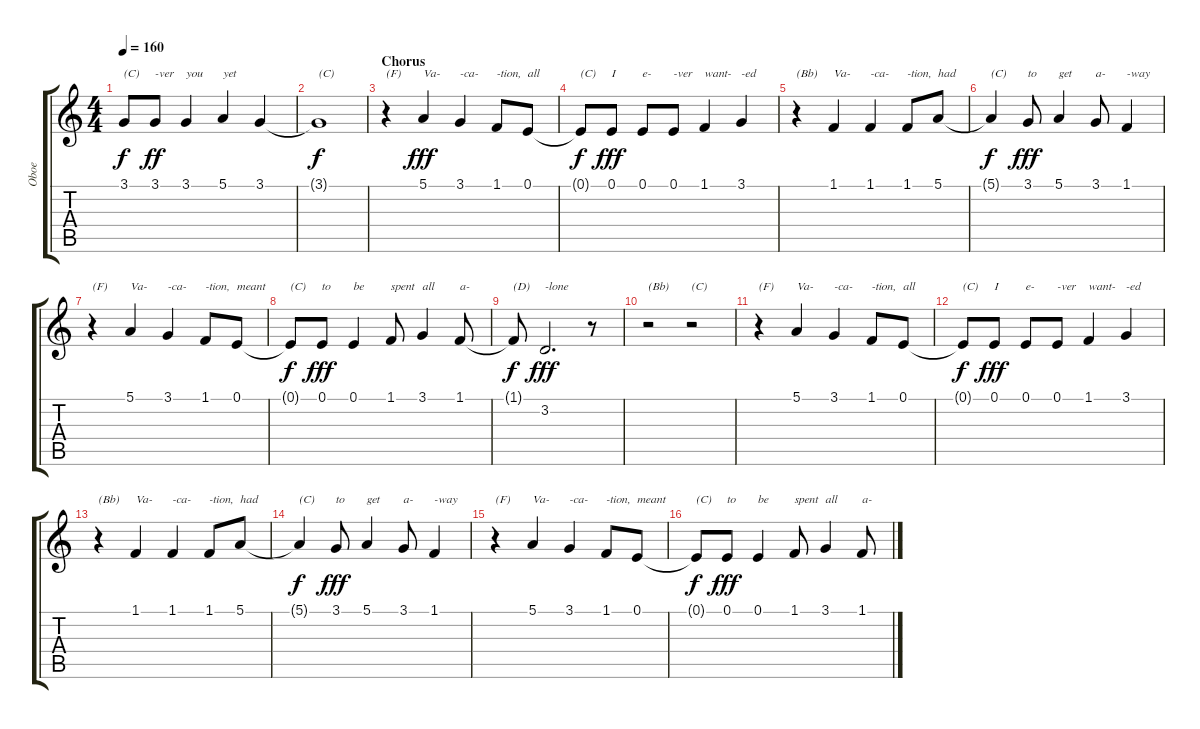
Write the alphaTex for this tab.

\track ("Oboe" "Oboe") {instrument bassoon}
\staff {score tabs}
\tuning (E4 B3 G3 D3 A2 E2) {hide}
\ts (4 4)
\tempo 160
\clef g2
\ks c
3.1{t}.8{txt "(C)" dy f} 3.1.8{txt "-ver" dy ff} 3.1.4{txt "you"} 5.1.4{txt "yet"} 3.1.4 |
3.1{t}.1{txt "(C)" dy f} |
\section ("" "Chorus")
r.4{txt "(F)"} 5.1.4{txt "Va-" dy fff} 3.1.4{txt "-ca-"} 1.1.8{txt "-tion,"} 0.1.8{txt "all"} |
0.1{t}.8{txt "(C)" dy f} 0.1.8{txt "I" dy fff} 0.1.8{txt "e-"} 0.1.8{txt "-ver"} 1.1.4{txt "want-"} 3.1.4{txt "-ed"} |
r.4{txt "(Bb)"} 1.1.4{txt "Va-"} 1.1.4{txt "-ca-"} 1.1.8{txt "-tion,"} 5.1.8{txt "had"} |
5.1{t}.4{txt "(C)" dy f} 3.1.8{txt "to" dy fff} 5.1.4{txt "get"} 3.1.8{txt "a-"} 1.1.4{txt "-way"} |
r.4{txt "(F)"} 5.1.4{txt "Va-"} 3.1.4{txt "-ca-"} 1.1.8{txt "-tion,"} 0.1.8{txt "meant"} |
0.1{t}.8{txt "(C)" dy f} 0.1.8{txt "to" dy fff} 0.1.4{txt "be"} 1.1.8{txt "spent"} 3.1.4{txt "all"} 1.1.8{txt "a-"} |
1.1{t}.8{txt "(D)" dy f} 3.2.2{d txt "-lone" dy fff} r.8 |
r.2{txt "(Bb)"} r.2{txt "(C)"} |
r.4{txt "(F)"} 5.1.4{txt "Va-"} 3.1.4{txt "-ca-"} 1.1.8{txt "-tion,"} 0.1.8{txt "all"} |
0.1{t}.8{txt "(C)" dy f} 0.1.8{txt "I" dy fff} 0.1.8{txt "e-"} 0.1.8{txt "-ver"} 1.1.4{txt "want-"} 3.1.4{txt "-ed"} |
r.4{txt "(Bb)"} 1.1.4{txt "Va-"} 1.1.4{txt "-ca-"} 1.1.8{txt "-tion,"} 5.1.8{txt "had"} |
5.1{t}.4{txt "(C)" dy f} 3.1.8{txt "to" dy fff} 5.1.4{txt "get"} 3.1.8{txt "a-"} 1.1.4{txt "-way"} |
r.4{txt "(F)"} 5.1.4{txt "Va-"} 3.1.4{txt "-ca-"} 1.1.8{txt "-tion,"} 0.1.8{txt "meant"} |
0.1{t}.8{txt "(C)" dy f} 0.1.8{txt "to" dy fff} 0.1.4{txt "be"} 1.1.8{txt "spent"} 3.1.4{txt "all"} 1.1.8{txt "a-"}
